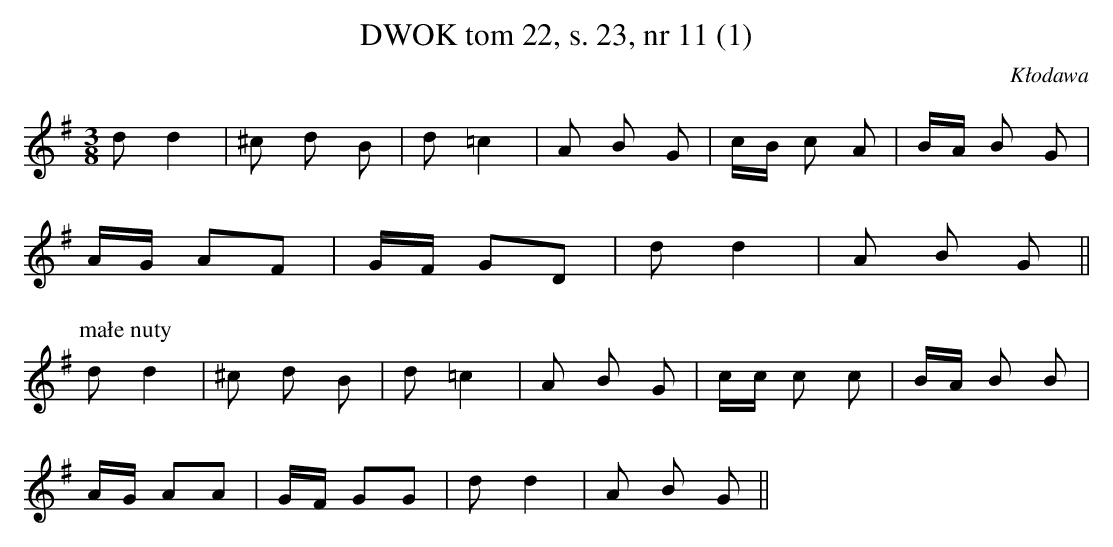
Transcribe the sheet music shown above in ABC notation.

X:1
T: DWOK tom 22, s. 23, nr 11 (1)
O: Kłodawa
L: 1/16
M: 3/8
K: G
d2 d4 | ^c2 d2 B2 | d2 =c4 | A2 B2 G2 | cB c2 A2 | BA B2 G2 |
AG A2F2 | GF G2D2 | d2 d4 | A2 B2 G2 ||
P: małe nuty
d2 d4 | ^c2 d2 B2 | d2 =c4 | A2 B2 G2 | cc c2 c2 | BA B2 B2 |
AG A2A2 | GF G2G2 | d2 d4 | A2 B2 G2 ||
